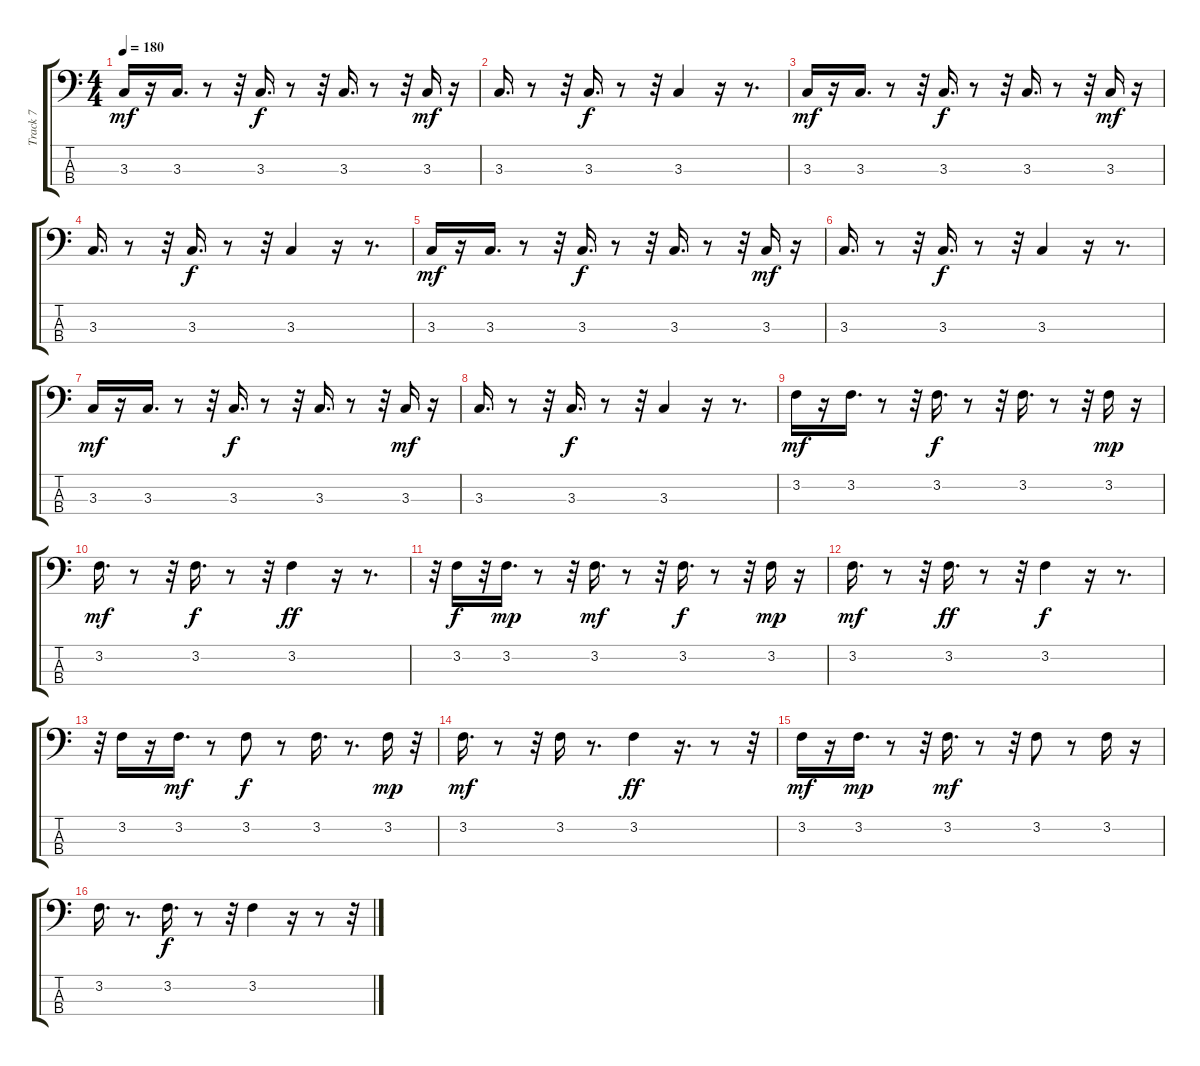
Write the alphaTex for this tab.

\track ("Track 7" "Track 7") {instrument electricbassfinger}
\staff {score tabs}
\tuning (G2 D2 A1 E1) {hide}
\ts (4 4)
\tempo 180
\clef f4
\ks c
3.3.16{dy mf} r.16 3.3.16{d} r.8 r.32 3.3.16{d dy f} r.8 r.32 3.3.16{d} r.8 r.32 3.3.16{dy mf} r.16 |
3.3.16{d} r.8 r.32 3.3.16{d dy f} r.8 r.32 3.3.4 r.16 r.8{d} |
3.3.16{dy mf} r.16 3.3.16{d} r.8 r.32 3.3.16{d dy f} r.8 r.32 3.3.16{d} r.8 r.32 3.3.16{dy mf} r.16 |
3.3.16{d} r.8 r.32 3.3.16{d dy f} r.8 r.32 3.3.4 r.16 r.8{d} |
3.3.16{dy mf} r.16 3.3.16{d} r.8 r.32 3.3.16{d dy f} r.8 r.32 3.3.16{d} r.8 r.32 3.3.16{dy mf} r.16 |
3.3.16{d} r.8 r.32 3.3.16{d dy f} r.8 r.32 3.3.4 r.16 r.8{d} |
3.3.16{dy mf} r.16 3.3.16{d} r.8 r.32 3.3.16{d dy f} r.8 r.32 3.3.16{d} r.8 r.32 3.3.16{dy mf} r.16 |
3.3.16{d} r.8 r.32 3.3.16{d dy f} r.8 r.32 3.3.4 r.16 r.8{d} |
3.2.16{dy mf} r.16 3.2.16{d} r.8 r.32 3.2.16{d dy f} r.8 r.32 3.2.16{d} r.8 r.32 3.2.16{dy mp} r.16 |
3.2.16{d dy mf} r.8 r.32 3.2.16{d dy f} r.8 r.32 3.2.4{dy ff} r.16 r.8{d} |
r.32 3.2.16{dy f} r.32 3.2.16{d dy mp} r.8 r.32 3.2.16{d dy mf} r.8 r.32 3.2.16{d dy f} r.8 r.32 3.2.16{dy mp} r.16 |
3.2.16{d dy mf} r.8 r.32 3.2.16{d dy ff} r.8 r.32 3.2.4{dy f} r.16 r.8{d} |
r.32 3.2.16 r.16 3.2.16{d dy mf} r.8 3.2.8{dy f} r.8 3.2.16{d} r.8{d} 3.2.16{dy mp} r.32 |
3.2.16{d dy mf} r.8 r.32 3.2.16 r.8{d} 3.2.4{dy ff} r.16{d} r.8 r.32 |
3.2.16{dy mf} r.16 3.2.16{d dy mp} r.8 r.32 3.2.16{d dy mf} r.8 r.32 3.2.8 r.8 3.2.16 r.16 |
3.2.16{d} r.8{d} 3.2.16{d dy f} r.8 r.32 3.2.4 r.16 r.8 r.32
